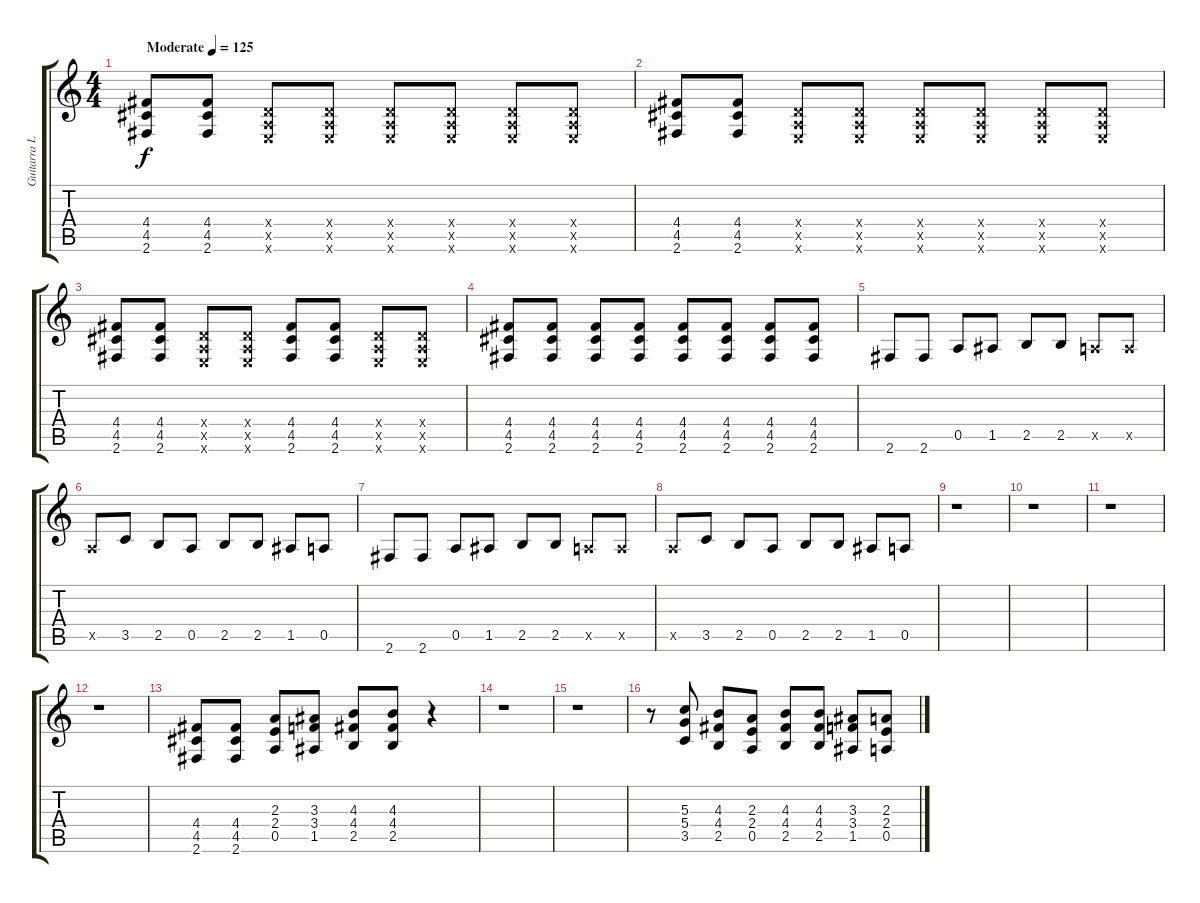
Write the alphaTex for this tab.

\track ("Guitarra Lindsay" "Guitarra L") {instrument distortionguitar}
\staff {score tabs}
\tuning (E4 B3 G3 D3 A2 E2) {hide}
\ts (4 4)
\tempo (125 "Moderate")
\clef g2
\ks c
(4.4 4.5 2.6).8{dy f instrument distortionguitar} (4.4 4.5 2.6).8 (0.4{x} 0.5{x} 0.6{x}).8 (0.4{x} 0.5{x} 0.6{x}).8 (0.4{x} 0.5{x} 0.6{x}).8 (0.4{x} 0.5{x} 0.6{x}).8 (0.4{x} 0.5{x} 0.6{x}).8 (0.4{x} 0.5{x} 0.6{x}).8 |
(4.4 4.5 2.6).8 (4.4 4.5 2.6).8 (0.4{x} 0.5{x} 0.6{x}).8 (0.4{x} 0.5{x} 0.6{x}).8 (0.4{x} 0.5{x} 0.6{x}).8 (0.4{x} 0.5{x} 0.6{x}).8 (0.4{x} 0.5{x} 0.6{x}).8 (0.4{x} 0.5{x} 0.6{x}).8 |
(4.4 4.5 2.6).8 (4.4 4.5 2.6).8 (0.4{x} 0.5{x} 0.6{x}).8 (0.4{x} 0.5{x} 0.6{x}).8 (4.4 4.5 2.6).8 (4.4 4.5 2.6).8 (0.4{x} 0.5{x} 0.6{x}).8 (0.4{x} 0.5{x} 0.6{x}).8 |
(4.4 4.5 2.6).8 (4.4 4.5 2.6).8 (4.4 4.5 2.6).8 (4.4 4.5 2.6).8 (4.4 4.5 2.6).8 (4.4 4.5 2.6).8 (4.4 4.5 2.6).8 (4.4 4.5 2.6).8 |
2.6.8 2.6.8 0.5.8 1.5.8 2.5.8 2.5.8 0.5{x}.8 0.5{x}.8 |
0.5{x}.8 3.5.8 2.5.8 0.5.8 2.5.8 2.5.8 1.5.8 0.5.8 |
2.6.8 2.6.8 0.5.8 1.5.8 2.5.8 2.5.8 0.5{x}.8 0.5{x}.8 |
0.5{x}.8 3.5.8 2.5.8 0.5.8 2.5.8 2.5.8 1.5.8 0.5.8 |
r.1 |
r.1 |
r.1 |
r.1 |
(4.4 4.5 2.6).8 (4.4 4.5 2.6).8 (2.3 2.4 0.5).8 (3.3 3.4 1.5).8 (4.3 4.4 2.5).8 (4.3 4.4 2.5).8 r.4 |
r.1 |
r.1 |
r.8 (5.3 5.4 3.5).8 (4.3 4.4 2.5).8 (2.3 2.4 0.5).8 (4.3 4.4 2.5).8 (4.3 4.4 2.5).8 (3.3 3.4 1.5).8 (2.3 2.4 0.5).8
